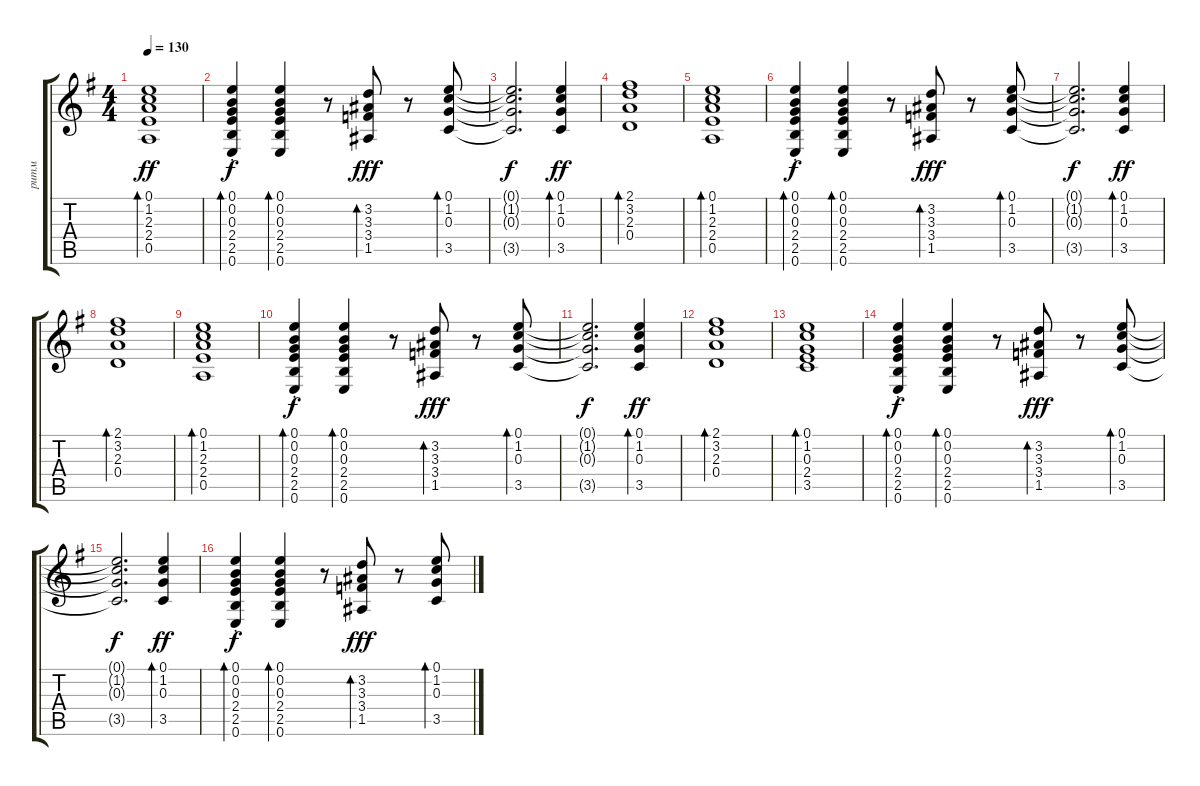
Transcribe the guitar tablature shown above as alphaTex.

\track ("ритм" "ритм") {instrument acousticguitarsteel}
\staff {score tabs}
\tuning (E4 B3 G3 D3 A2 E2) {hide}
\ts (4 4)
\tempo 130
\clef g2
\ks eminor
(0.1 1.2 2.3 2.4 0.5).1{bd 60 dy ff} |
(0.1{st} 0.2{st} 0.3{st} 2.4{st} 2.5{st} 0.6{st}).4{bd 30 dy f} (0.1 0.2 0.3 2.4 2.5 0.6).4{bd 60} r.8 (3.2 3.3 3.4 1.5).8{bd 60 dy fff} r.8 (0.1 1.2 0.3 3.5).8{bd 60} |
(0.1{t} 1.2{t} 0.3{t} 3.5{t}).2{d dy f} (0.1 1.2 0.3 3.5).4{bd 60 dy ff} |
(2.1 3.2 2.3 0.4).1{bd 60} |
(0.1 1.2 2.3 2.4 0.5).1{bd 60} |
(0.1{st} 0.2{st} 0.3{st} 2.4{st} 2.5{st} 0.6{st}).4{bd 30 dy f} (0.1 0.2 0.3 2.4 2.5 0.6).4{bd 60} r.8 (3.2 3.3 3.4 1.5).8{bd 60 dy fff} r.8 (0.1 1.2 0.3 3.5).8{bd 60} |
(0.1{t} 1.2{t} 0.3{t} 3.5{t}).2{d dy f} (0.1 1.2 0.3 3.5).4{bd 60 dy ff} |
(2.1 3.2 2.3 0.4).1{bd 60} |
(0.1 1.2 2.3 2.4 0.5).1{bd 60} |
(0.1{st} 0.2{st} 0.3{st} 2.4{st} 2.5{st} 0.6{st}).4{bd 30 dy f} (0.1 0.2 0.3 2.4 2.5 0.6).4{bd 60} r.8 (3.2 3.3 3.4 1.5).8{bd 60 dy fff} r.8 (0.1 1.2 0.3 3.5).8{bd 60} |
(0.1{t} 1.2{t} 0.3{t} 3.5{t}).2{d dy f} (0.1 1.2 0.3 3.5).4{bd 60 dy ff} |
(2.1 3.2 2.3 0.4).1{bd 60} |
(0.1 1.2 0.3 2.4 3.5).1{bd 60} |
(0.1{st} 0.2{st} 0.3{st} 2.4{st} 2.5{st} 0.6{st}).4{bd 30 dy f} (0.1 0.2 0.3 2.4 2.5 0.6).4{bd 60} r.8 (3.2 3.3 3.4 1.5).8{bd 60 dy fff} r.8 (0.1 1.2 0.3 3.5).8{bd 60} |
(0.1{t} 1.2{t} 0.3{t} 3.5{t}).2{d dy f} (0.1 1.2 0.3 3.5).4{bd 60 dy ff} |
(0.1{st} 0.2{st} 0.3{st} 2.4{st} 2.5{st} 0.6{st}).4{bd 30 dy f} (0.1 0.2 0.3 2.4 2.5 0.6).4{bd 60} r.8 (3.2 3.3 3.4 1.5).8{bd 60 dy fff} r.8 (0.1 1.2 0.3 3.5).8{bd 60}
